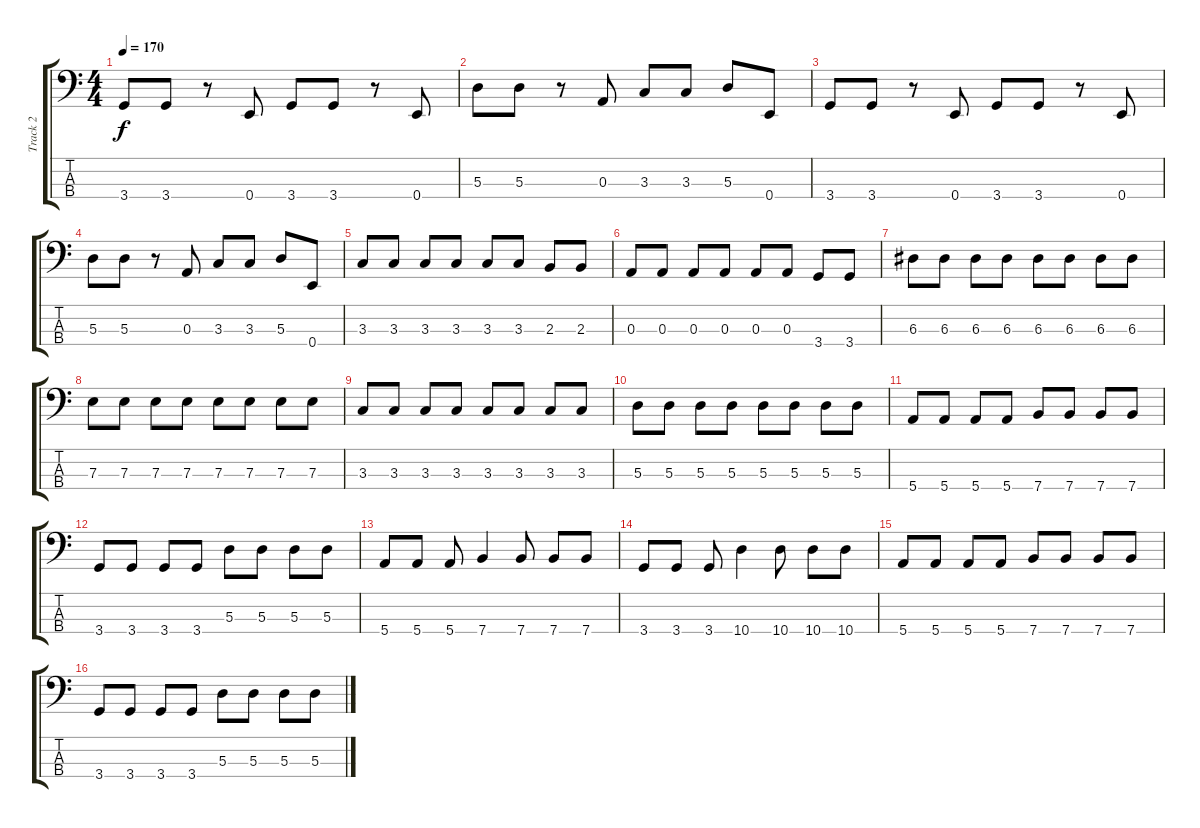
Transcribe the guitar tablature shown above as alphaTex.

\track ("Track 2" "Track 2") {instrument electricbassfinger}
\staff {score tabs}
\tuning (G2 D2 A1 E1) {hide}
\ts (4 4)
\tempo 170
\clef f4
\ks c
3.4.8{dy f} 3.4.8 r.8 0.4.8 3.4.8 3.4.8 r.8 0.4.8 |
5.3.8 5.3.8 r.8 0.3.8 3.3.8 3.3.8 5.3.8 0.4.8 |
3.4.8 3.4.8 r.8 0.4.8 3.4.8 3.4.8 r.8 0.4.8 |
5.3.8 5.3.8 r.8 0.3.8 3.3.8 3.3.8 5.3.8 0.4.8 |
3.3.8 3.3.8 3.3.8 3.3.8 3.3.8 3.3.8 2.3.8 2.3.8 |
0.3.8 0.3.8 0.3.8 0.3.8 0.3.8 0.3.8 3.4.8 3.4.8 |
6.3.8 6.3.8 6.3.8 6.3.8 6.3.8 6.3.8 6.3.8 6.3.8 |
7.3.8 7.3.8 7.3.8 7.3.8 7.3.8 7.3.8 7.3.8 7.3.8 |
3.3.8 3.3.8 3.3.8 3.3.8 3.3.8 3.3.8 3.3.8 3.3.8 |
5.3.8 5.3.8 5.3.8 5.3.8 5.3.8 5.3.8 5.3.8 5.3.8 |
5.4.8 5.4.8 5.4.8 5.4.8 7.4.8 7.4.8 7.4.8 7.4.8 |
3.4.8 3.4.8 3.4.8 3.4.8 5.3.8 5.3.8 5.3.8 5.3.8 |
5.4.8 5.4.8 5.4.8 7.4.4 7.4.8 7.4.8 7.4.8 |
3.4.8 3.4.8 3.4.8 10.4.4 10.4.8 10.4.8 10.4.8 |
5.4.8 5.4.8 5.4.8 5.4.8 7.4.8 7.4.8 7.4.8 7.4.8 |
3.4.8 3.4.8 3.4.8 3.4.8 5.3.8 5.3.8 5.3.8 5.3.8
